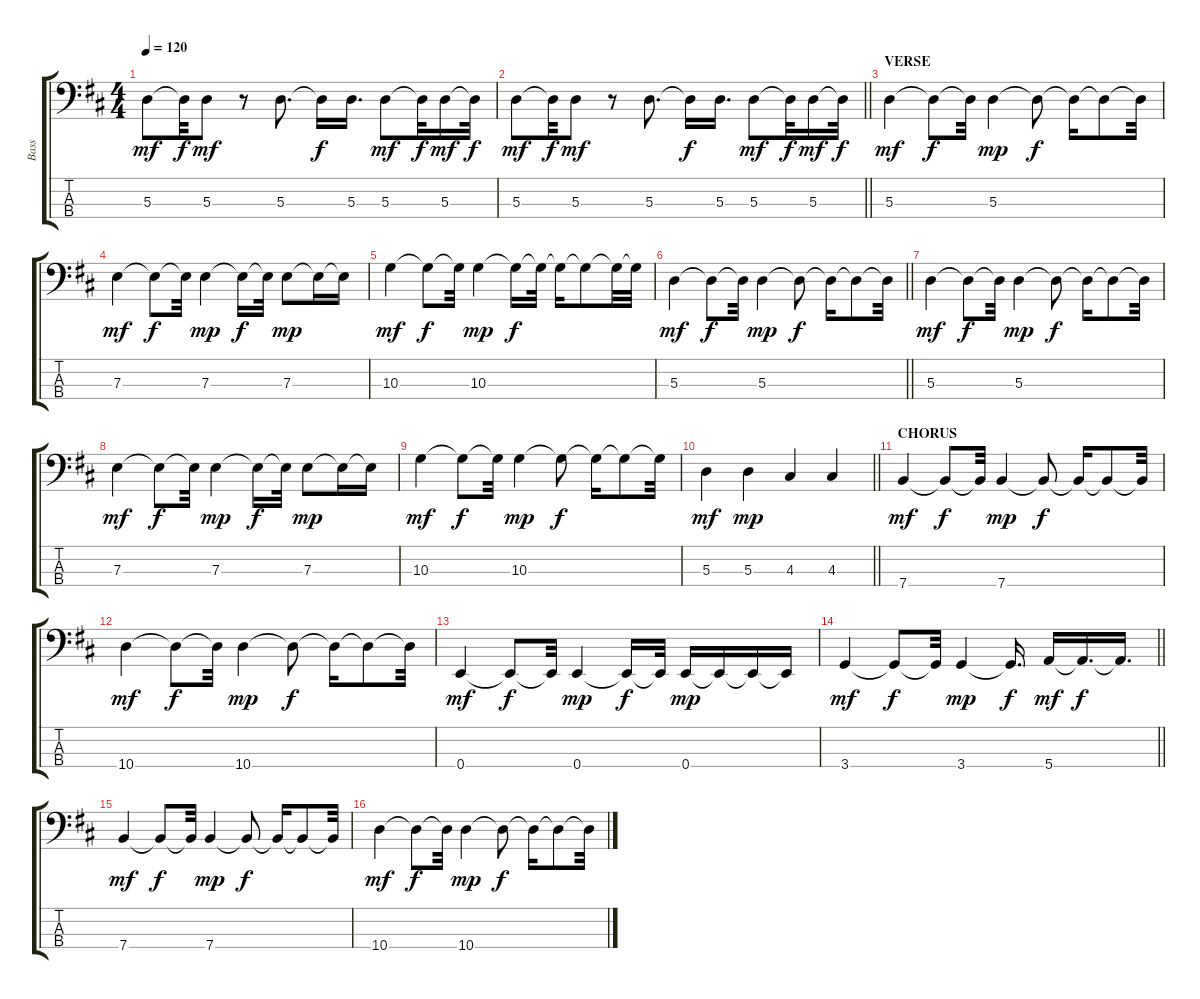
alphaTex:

\track ("Bass" "Bass") {instrument acousticbass}
\staff {score tabs}
\tuning (G2 D2 A1 E1) {hide}
\ts (4 4)
\tempo 120
\clef f4
\ks d
5.3.8{dy mf} 5.3{t}.32{dy f} 5.3.8{dy mf} r.8 5.3.8{d} 5.3{t}.16{dy f} 5.3.16{d} 5.3.8{dy mf} 5.3{t}.32{dy f} 5.3.16{dy mf} 5.3{t}.32{dy f} |
\barLineRight lightlight
5.3.8{dy mf} 5.3{t}.32{dy f} 5.3.8{dy mf} r.8 5.3.8{d} 5.3{t}.16{dy f} 5.3.16{d} 5.3.8{dy mf} 5.3{t}.32{dy f} 5.3.16{dy mf} 5.3{t}.32{dy f} |
\section ("" "VERSE")
5.3.4{dy mf} 5.3{t}.8{dy f} 5.3{t}.32 5.3.4{dy mp} 5.3{t}.8{dy f} 5.3{t}.16 5.3{t}.8 5.3{t}.32 |
7.3.4{dy mf} 7.3{t}.8{dy f} 7.3{t}.32 7.3.4{dy mp} 7.3{t}.16{dy f} 7.3{t}.32 7.3.8{dy mp} 7.3{t}.16 7.3{t}.16 |
10.3.4{dy mf} 10.3{t}.8{dy f} 10.3{t}.32 10.3.4{dy mp} 10.3{t}.16{dy f} 10.3{t}.32 10.3{t}.16 10.3{t}.8 10.3{t}.32 10.3{t}.32 |
\barLineRight lightlight
5.3.4{dy mf} 5.3{t}.8{dy f} 5.3{t}.32 5.3.4{dy mp} 5.3{t}.8{dy f} 5.3{t}.16 5.3{t}.8 5.3{t}.32 |
\section ("" "")
5.3.4{dy mf} 5.3{t}.8{dy f} 5.3{t}.32 5.3.4{dy mp} 5.3{t}.8{dy f} 5.3{t}.16 5.3{t}.8 5.3{t}.32 |
7.3.4{dy mf} 7.3{t}.8{dy f} 7.3{t}.32 7.3.4{dy mp} 7.3{t}.16{dy f} 7.3{t}.32 7.3.8{dy mp} 7.3{t}.16 7.3{t}.16 |
10.3.4{dy mf} 10.3{t}.8{dy f} 10.3{t}.32 10.3.4{dy mp} 10.3{t}.8{dy f} 10.3{t}.16 10.3{t}.8 10.3{t}.32 |
\barLineRight lightlight
5.3.4{dy mf} 5.3.4{dy mp} 4.3.4 4.3.4 |
\section ("" "CHORUS")
7.4.4{dy mf} 7.4{t}.8{dy f} 7.4{t}.32 7.4.4{dy mp} 7.4{t}.8{dy f} 7.4{t}.16 7.4{t}.8 7.4{t}.32 |
10.4.4{dy mf} 10.4{t}.8{dy f} 10.4{t}.32 10.4.4{dy mp} 10.4{t}.8{dy f} 10.4{t}.16 10.4{t}.8 10.4{t}.32 |
0.4.4{dy mf} 0.4{t}.8{dy f} 0.4{t}.32 0.4.4{dy mp} 0.4{t}.16{dy f} 0.4{t}.32 0.4.16{dy mp} 0.4{t}.16 0.4{t}.16 0.4{t}.16 |
\barLineRight lightlight
3.4.4{dy mf} 3.4{t}.8{dy f} 3.4{t}.32 3.4.4{dy mp} 3.4{t}.16{d dy f} 5.4.16{dy mf} 5.4{t}.16{d dy f} 5.4{t}.16{d} |
\section ("" "")
7.4.4{dy mf} 7.4{t}.8{dy f} 7.4{t}.32 7.4.4{dy mp} 7.4{t}.8{dy f} 7.4{t}.16 7.4{t}.8 7.4{t}.32 |
10.4.4{dy mf} 10.4{t}.8{dy f} 10.4{t}.32 10.4.4{dy mp} 10.4{t}.8{dy f} 10.4{t}.16 10.4{t}.8 10.4{t}.32
